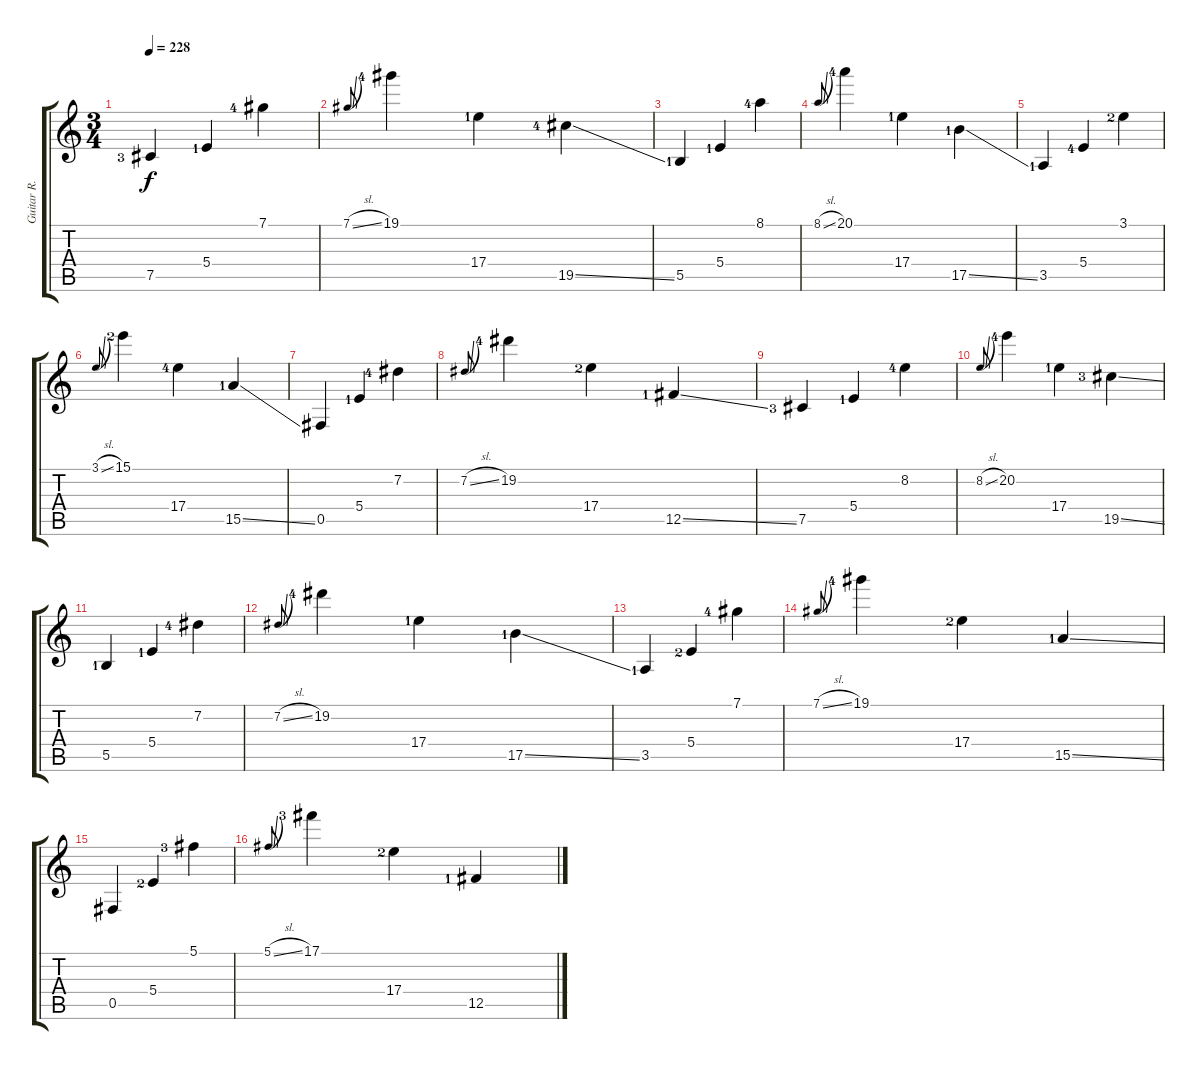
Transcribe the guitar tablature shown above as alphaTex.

\track ("Guitar R." "Guitar R.") {instrument distortionguitar}
\staff {score tabs}
\tuning (Db4 Ab3 E3 B2 Gb2 B1) {hide}
\ts (3 4)
\tempo 228
\clef g2
\ks c
7.5{lf 4}.4{dy f} 5.4{lf 2}.4 7.1{lf 5}.4 |
7.1{sl}.8{gr onbeat} 19.1{lf 5}.4 17.4{lf 2}.4 19.5{ss lf 5}.4 |
5.5{lf 2}.4 5.4{lf 2}.4 8.1{lf 5}.4 |
8.1{sl}.8{gr onbeat} 20.1{lf 5}.4 17.4{lf 2}.4 17.5{ss lf 2}.4 |
3.5{lf 2}.4 5.4{lf 5}.4 3.1{lf 3}.4 |
3.1{sl}.8{gr onbeat} 15.1{lf 3}.4 17.4{lf 5}.4 15.5{ss lf 2}.4 |
0.5.4 5.4{lf 2}.4 7.2{lf 5}.4 |
7.2{sl}.8{gr onbeat} 19.2{lf 5}.4 17.4{lf 3}.4 12.5{ss lf 2}.4 |
7.5{lf 4}.4 5.4{lf 2}.4 8.2{lf 5}.4 |
8.2{sl}.8{gr onbeat} 20.2{lf 5}.4 17.4{lf 2}.4 19.5{ss lf 4}.4 |
5.5{lf 2}.4 5.4{lf 2}.4 7.2{lf 5}.4 |
7.2{sl}.8{gr onbeat} 19.2{lf 5}.4 17.4{lf 2}.4 17.5{ss lf 2}.4 |
3.5{lf 2}.4 5.4{lf 3}.4 7.1{lf 5}.4 |
7.1{sl}.8{gr onbeat} 19.1{lf 5}.4 17.4{lf 3}.4 15.5{ss lf 2}.4 |
0.5.4 5.4{lf 3}.4 5.1{lf 4}.4 |
5.1{sl}.8{gr onbeat} 17.1{lf 4}.4 17.4{lf 3}.4 12.5{ss lf 2}.4
